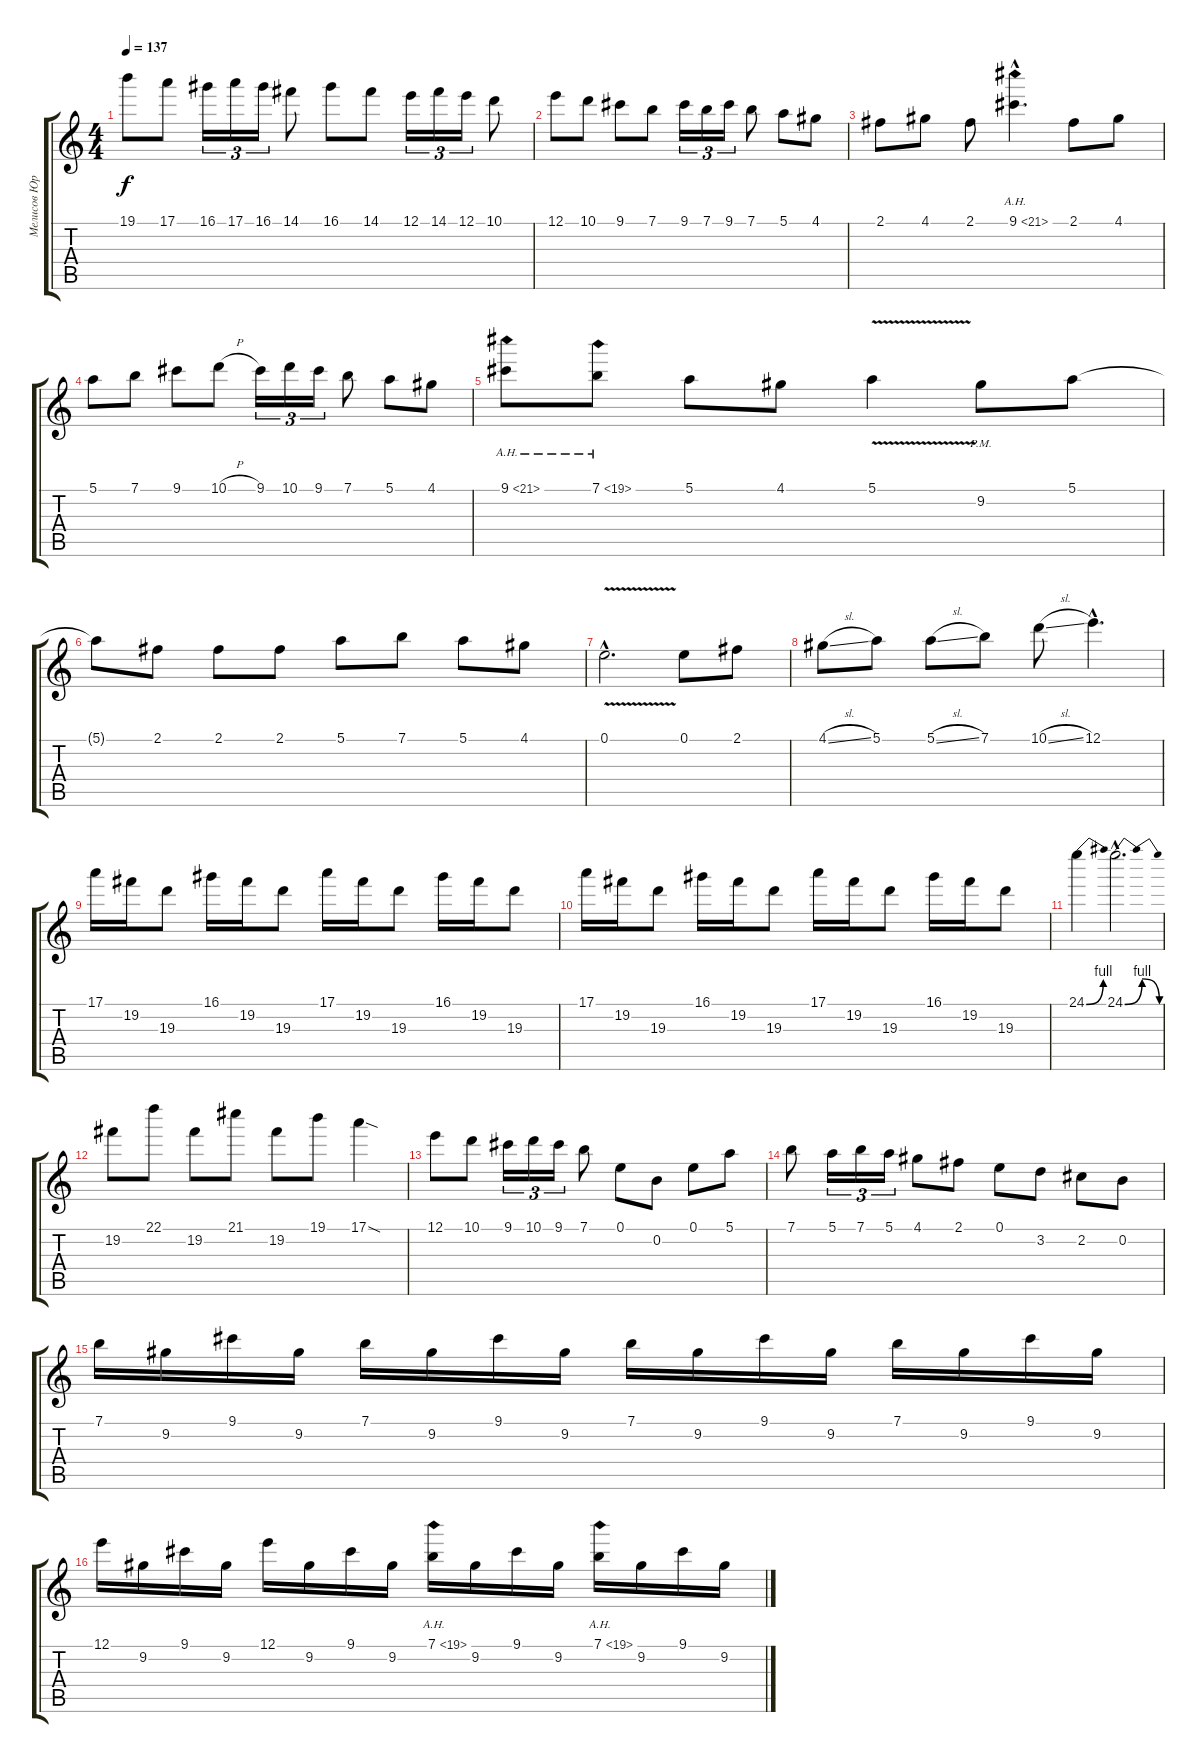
\track ("Мелисов Юрий" "Мелисов Юр") {instrument distortionguitar}
\staff {score tabs}
\tuning (E4 B3 G3 D3 A2 E2) {hide}
\ts (4 4)
\tempo 137
\clef g2
\ks c
19.1.8{dy f} 17.1.8 16.1.16{tu (3 2)} 17.1.16{tu (3 2)} 16.1.16{tu (3 2)} 14.1.8 16.1.8 14.1.8 12.1.16{tu (3 2)} 14.1.16{tu (3 2)} 12.1.16{tu (3 2)} 10.1.8 |
12.1.8 10.1.8 9.1.8 7.1.8 9.1.16{tu (3 2)} 7.1.16{tu (3 2)} 9.1.16{tu (3 2)} 7.1.8 5.1.8 4.1.8 |
2.1.8 4.1.8 2.1.8 9.1{ah 12 hac}.4{d} 2.1.8 4.1.8 |
5.1.8 7.1.8 9.1.8 10.1{h}.8 9.1.16{tu (3 2)} 10.1.16{tu (3 2)} 9.1.16{tu (3 2)} 7.1.8 5.1.8 4.1.8 |
9.1{ah 12}.8 7.1{ah 12}.8 5.1.8 4.1.8 5.1{v}.4 9.2{pm}.8 5.1.8 |
5.1{t}.8 2.1.8 2.1.8 2.1.8 5.1.8 7.1.8 5.1.8 4.1.8 |
0.1{v hac}.2{d} 0.1.8 2.1.8 |
4.1{sl}.8 5.1.8 5.1{sl}.8 7.1.8 10.1{sl}.8 12.1{hac}.4{d} |
17.1.16 19.2.16 19.3.8 16.1.16 19.2.16 19.3.8 17.1.16 19.2.16 19.3.8 16.1.16 19.2.16 19.3.8 |
17.1.16 19.2.16 19.3.8 16.1.16 19.2.16 19.3.8 17.1.16 19.2.16 19.3.8 16.1.16 19.2.16 19.3.8 |
24.1{be (bend 0 0 60 4)}.4 24.1{be (bendrelease 0 0 10 4 30 4 60 0) hac}.2{d} |
19.2.8 22.1.8 19.2.8 21.1.8 19.2.8 19.1.8 17.1{sod}.4 |
12.1.8 10.1.8 9.1.16{tu (3 2)} 10.1.16{tu (3 2)} 9.1.16{tu (3 2)} 7.1.8 0.1.8 0.2.8 0.1.8 5.1.8 |
7.1.8 5.1.16{tu (3 2)} 7.1.16{tu (3 2)} 5.1.16{tu (3 2)} 4.1.8 2.1.8 0.1.8 3.2.8 2.2.8 0.2.8 |
7.1.16 9.2.16 9.1.16 9.2.16 7.1.16 9.2.16 9.1.16 9.2.16 7.1.16 9.2.16 9.1.16 9.2.16 7.1.16 9.2.16 9.1.16 9.2.16 |
12.1.16 9.2.16 9.1.16 9.2.16 12.1.16 9.2.16 9.1.16 9.2.16 7.1{ah 12}.16 9.2.16 9.1.16 9.2.16 7.1{ah 12}.16 9.2.16 9.1.16 9.2.16
